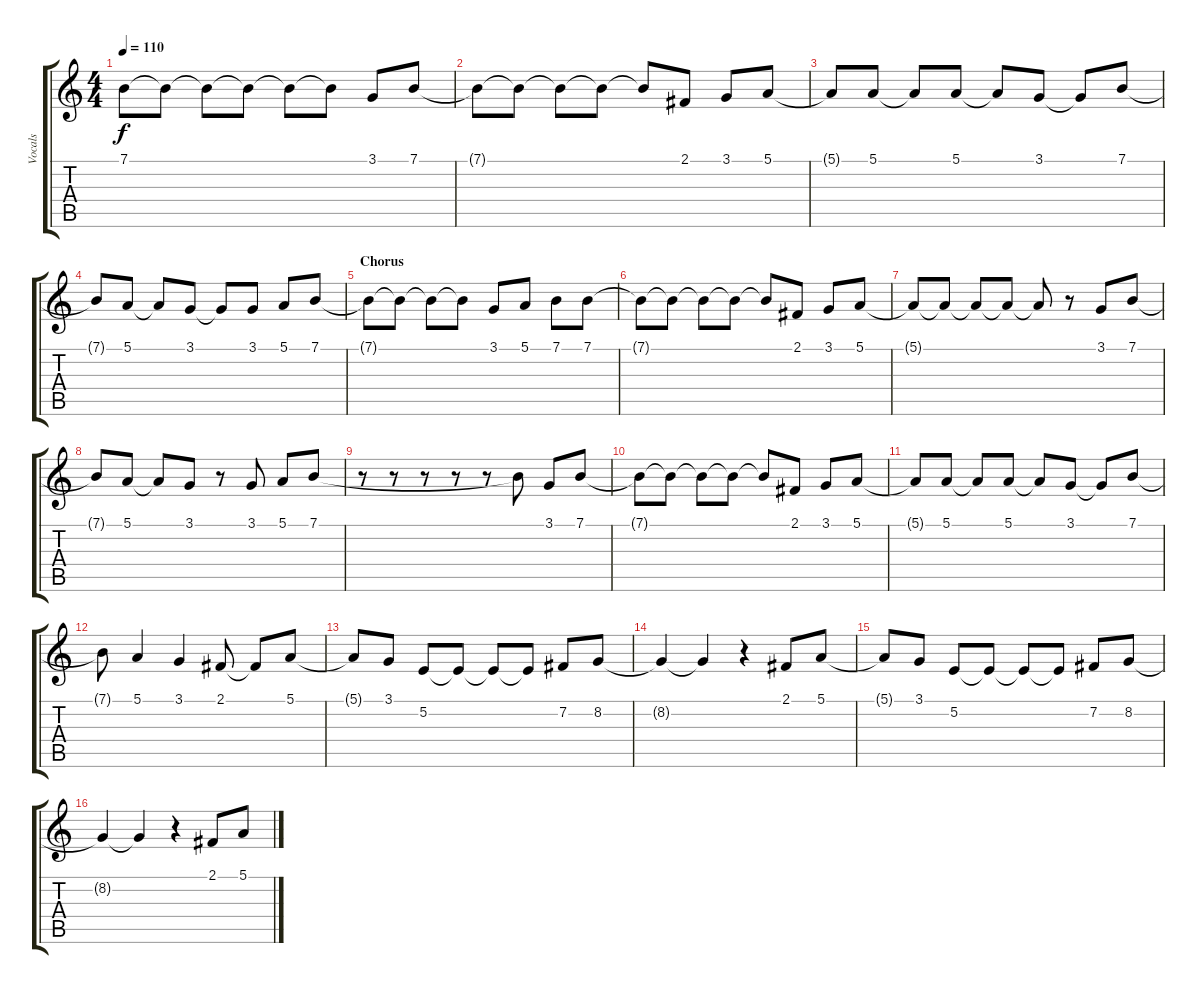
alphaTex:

\track ("Vocals" "Vocals") {instrument voiceoohs}
\staff {score tabs}
\tuning (E4 B3 G3 D3 A2 E2) {hide}
\ts (4 4)
\tempo 110
\clef g2
\ks c
7.1{t}.8{dy f} 7.1{t}.8 7.1{t}.8 7.1{t}.8 7.1{t}.8 7.1{t}.8 3.1.8 7.1.8 |
7.1{t}.8 7.1{t}.8 7.1{t}.8 7.1{t}.8 7.1{t}.8 2.1.8 3.1.8 5.1.8 |
5.1{t}.8 5.1.8 5.1{t}.8 5.1.8 5.1{t}.8 3.1.8 3.1{t}.8 7.1.8 |
7.1{t}.8 5.1.8 5.1{t}.8 3.1.8 3.1{t}.8 3.1.8 5.1.8 7.1.8 |
\section ("" "Chorus")
7.1{t}.8 7.1{t}.8 7.1{t}.8 7.1{t}.8 3.1.8 5.1.8 7.1.8 7.1.8 |
7.1{t}.8 7.1{t}.8 7.1{t}.8 7.1{t}.8 7.1{t}.8 2.1.8 3.1.8 5.1.8 |
5.1{t}.8 5.1{t}.8 5.1{t}.8 5.1{t}.8 5.1{t}.8 r.8 3.1.8 7.1.8 |
7.1{t}.8 5.1.8 5.1{t}.8 3.1.8 r.8 3.1.8 5.1.8 7.1.8 |
r.8 r.8 r.8 r.8 r.8 7.1{t}.8 3.1.8 7.1.8 |
7.1{t}.8 7.1{t}.8 7.1{t}.8 7.1{t}.8 7.1{t}.8 2.1.8 3.1.8 5.1.8 |
5.1{t}.8 5.1.8 5.1{t}.8 5.1.8 5.1{t}.8 3.1.8 3.1{t}.8 7.1.8 |
7.1{t}.8 5.1.4 3.1.4 2.1.8 2.1{t}.8 5.1.8 |
5.1{t}.8 3.1.8 5.2.8 5.2{t}.8 5.2{t}.8 5.2{t}.8 7.2.8 8.2.8 |
8.2{t}.4 8.2{t}.4 r.4 2.1.8 5.1.8 |
5.1{t}.8 3.1.8 5.2.8 5.2{t}.8 5.2{t}.8 5.2{t}.8 7.2.8 8.2.8 |
8.2{t}.4 8.2{t}.4 r.4 2.1.8 5.1.8
